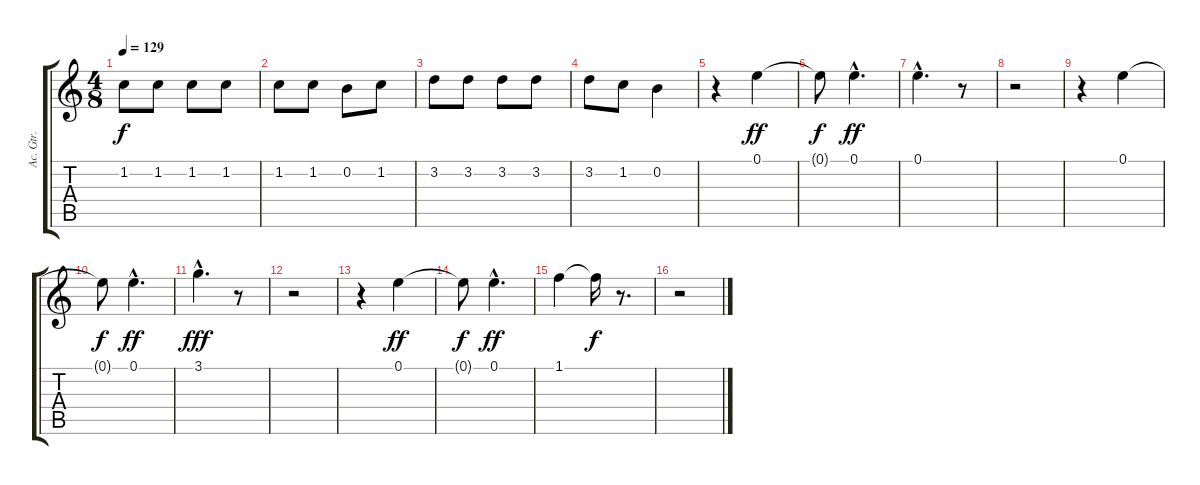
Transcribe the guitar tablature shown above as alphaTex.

\track ("Ac. Gtr." "Ac. Gtr.") {instrument acousticguitarsteel}
\staff {score tabs}
\tuning (E4 B3 G3 D3 A2 E2) {hide}
\ts (4 8)
\tempo 129
\clef g2
\ks c
1.2.8{dy f} 1.2.8 1.2.8 1.2.8 |
1.2.8 1.2.8 0.2.8 1.2.8 |
3.2.8 3.2.8 3.2.8 3.2.8 |
3.2.8 1.2.8 0.2.4 |
r.4 0.1.4{dy ff} |
0.1{t}.8{dy f} 0.1{hac}.4{d dy ff} |
0.1{hac}.4{d} r.8 |
r.2 |
r.4 0.1.4 |
0.1{t}.8{dy f} 0.1{hac}.4{d dy ff} |
3.1{hac}.4{d dy fff} r.8 |
r.2 |
r.4 0.1.4{dy ff} |
0.1{t}.8{dy f} 0.1{hac}.4{d dy ff} |
1.1.4 1.1{t}.16{dy f} r.8{d} |
r.2
